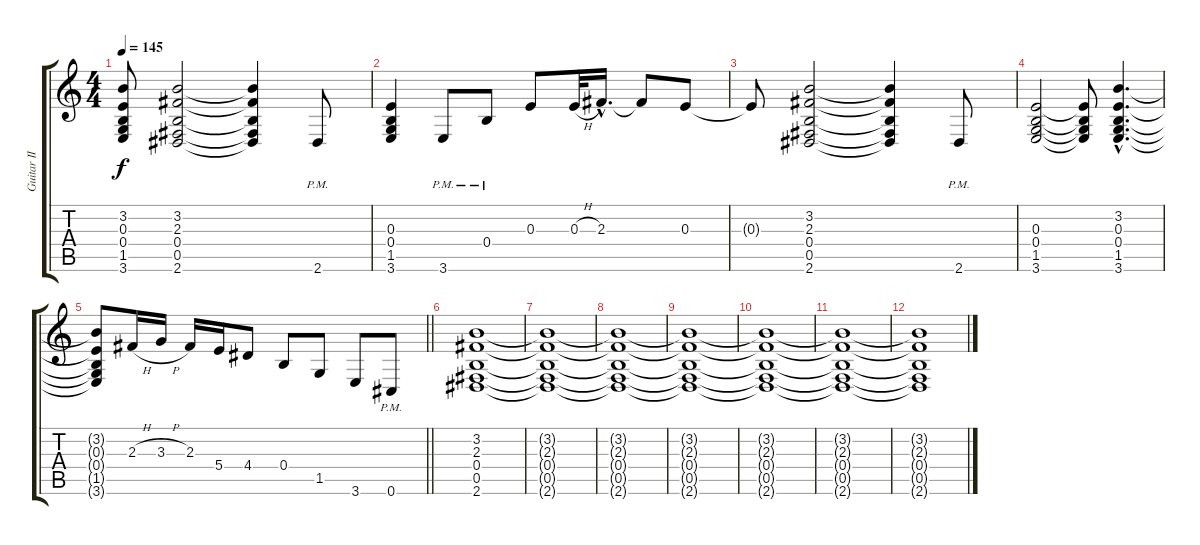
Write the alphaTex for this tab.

\track ("Guitar II" "Guitar II") {instrument distortionguitar}
\staff {score tabs}
\tuning (Db4 Ab3 E3 B2 Gb2 Db2) {hide}
\ts (4 4)
\tempo 145
\clef g2
\ks c
(3.2{t} 0.3{t} 0.4{t} 1.5{t} 3.6{t}).8{dy f} (3.2 2.3 0.4 0.5 2.6).2 (3.2{t} 2.3{t} 0.4{t} 0.5{t} 2.6{t}).4 2.6{pm}.8 |
(0.3 0.4 1.5 3.6).4 3.6{pm}.8 0.4{pm}.8 0.3.8 0.3{h}.32 2.3{hac}.16{d} 2.3{t}.8 0.3.8 |
0.3{t}.8 (3.2 2.3 0.4 0.5 2.6).2 (3.2{t} 2.3{t} 0.4{t} 0.5{t} 2.6{t}).4 2.6{pm}.8 |
(0.3 0.4 1.5 3.6).2 (0.3{t} 0.4{t} 1.5{t} 3.6{t}).8 (3.2{hac} 0.3{hac} 0.4{hac} 1.5{hac} 3.6{hac}).4{d} |
\barLineRight lightlight
(3.2{t} 0.3{t} 0.4{t} 1.5{t} 3.6{t}).8 2.3{h}.16 3.3{h}.16 2.3.16 5.4.16 4.4.8 0.4.8 1.5.8 3.6.8 0.6{pm}.8 |
(3.2 2.3 0.4 0.5 2.6).1 |
(3.2{t} 2.3{t} 0.4{t} 0.5{t} 2.6{t}).1 |
(3.2{t} 2.3{t} 0.4{t} 0.5{t} 2.6{t}).1{volume 0} |
(3.2{t} 2.3{t} 0.4{t} 0.5{t} 2.6{t}).1 |
(3.2{t} 2.3{t} 0.4{t} 0.5{t} 2.6{t}).1 |
(3.2{t} 2.3{t} 0.4{t} 0.5{t} 2.6{t}).1 |
(3.2{t} 2.3{t} 0.4{t} 0.5{t} 2.6{t}).1
